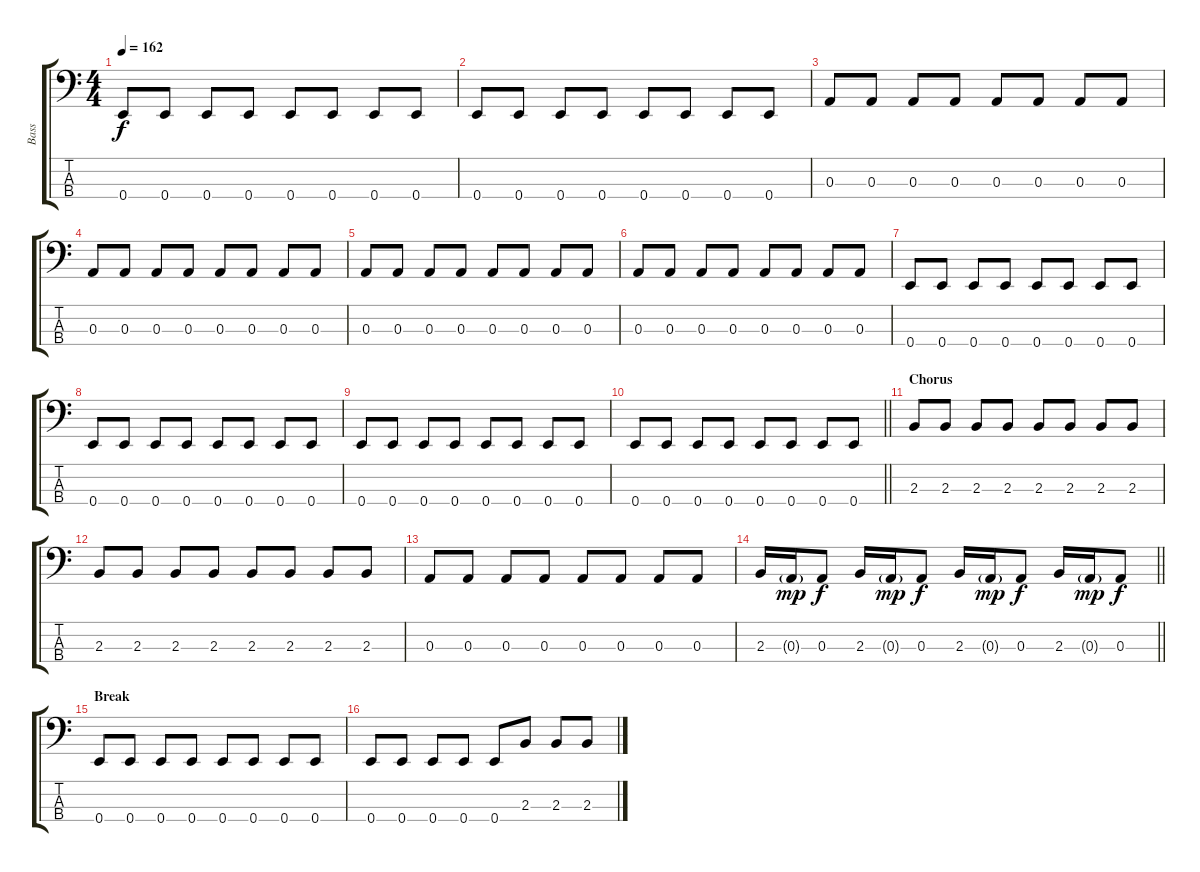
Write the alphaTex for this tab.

\track ("Bass" "Bass") {instrument electricbassfinger}
\staff {score tabs}
\tuning (G2 D2 A1 E1) {hide}
\ts (4 4)
\tempo 162
\clef f4
\ks c
0.4.8{dy f} 0.4.8 0.4.8 0.4.8 0.4.8 0.4.8 0.4.8 0.4.8 |
0.4.8 0.4.8 0.4.8 0.4.8 0.4.8 0.4.8 0.4.8 0.4.8 |
0.3.8 0.3.8 0.3.8 0.3.8 0.3.8 0.3.8 0.3.8 0.3.8 |
0.3.8 0.3.8 0.3.8 0.3.8 0.3.8 0.3.8 0.3.8 0.3.8 |
0.3.8 0.3.8 0.3.8 0.3.8 0.3.8 0.3.8 0.3.8 0.3.8 |
0.3.8 0.3.8 0.3.8 0.3.8 0.3.8 0.3.8 0.3.8 0.3.8 |
0.4.8 0.4.8 0.4.8 0.4.8 0.4.8 0.4.8 0.4.8 0.4.8 |
0.4.8 0.4.8 0.4.8 0.4.8 0.4.8 0.4.8 0.4.8 0.4.8 |
0.4.8 0.4.8 0.4.8 0.4.8 0.4.8 0.4.8 0.4.8 0.4.8 |
\barLineRight lightlight
0.4.8 0.4.8 0.4.8 0.4.8 0.4.8 0.4.8 0.4.8 0.4.8 |
\section ("" "Chorus")
2.3.8 2.3.8 2.3.8 2.3.8 2.3.8 2.3.8 2.3.8 2.3.8 |
2.3.8 2.3.8 2.3.8 2.3.8 2.3.8 2.3.8 2.3.8 2.3.8 |
0.3.8 0.3.8 0.3.8 0.3.8 0.3.8 0.3.8 0.3.8 0.3.8 |
\barLineRight lightlight
2.3.16 0.3{g}.16{dy mp} 0.3.8{dy f} 2.3.16 0.3{g}.16{dy mp} 0.3.8{dy f} 2.3.16 0.3{g}.16{dy mp} 0.3.8{dy f} 2.3.16 0.3{g}.16{dy mp} 0.3.8{dy f} |
\section ("" "Break")
0.4.8 0.4.8 0.4.8 0.4.8 0.4.8 0.4.8 0.4.8 0.4.8 |
0.4.8 0.4.8 0.4.8 0.4.8 0.4.8 2.3.8 2.3.8 2.3.8
